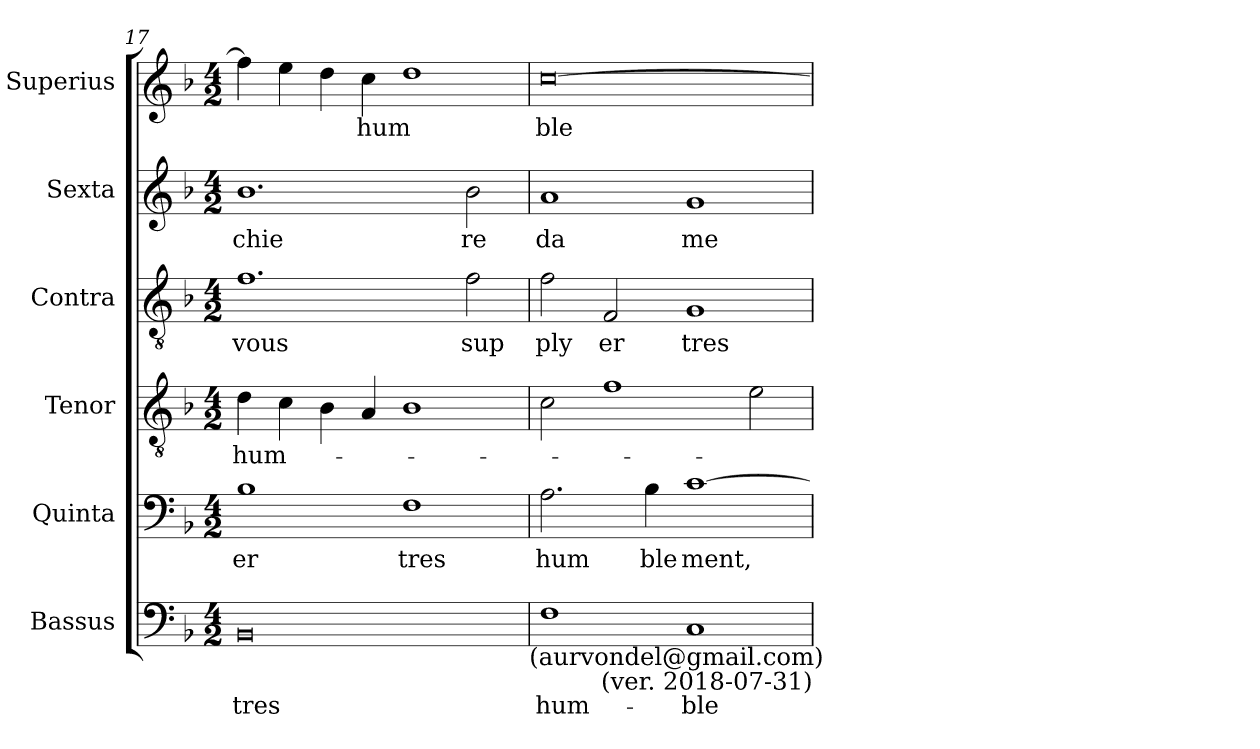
**kern	**text	**kern	**text	**kern	**text	**kern	**text	**kern	**text	**kern	**text
*part6	*part6	*part5	*part5	*part4	*part4	*part3	*part3	*part2	*part2	*part1	*part1
*staff6	*staff6	*staff5	*staff5	*staff4	*staff4	*staff3	*staff3	*staff2	*staff2	*staff1	*staff1
*I"Bassus	*	*I"Quinta	*	*I"Tenor	*	*I"Contra	*	*I"Sexta	*	*I"Superius	*
*clefF4	*	*clefF4	*	*clefGv2	*	*clefGv2	*	*clefG2	*	*clefG2	*
*k[b-]	*	*k[b-]	*	*k[b-]	*	*k[b-]	*	*k[b-]	*	*k[b-]	*
*F:	*	*F:	*	*F:	*	*F:	*	*F:	*	*F:	*
*M4/2	*	*M4/2	*	*M4/2	*	*M4/2	*	*M4/2	*	*M4/2	*
=17	=17	=17	=17	=17	=17	=17	=17	=17	=17	=17	=17
!	!LO:LY:b:cj	!	!LO:LY:b:cj	!	!LO:LY:b	!	!LO:LY:b:cj	!	!LO:LY:b:cj	!	!
0BB-	tres	1B-	er	4d\	hum-	1.f	vous	1.b-	chie	4ff\]	.
.	.	.	.	4c\	.	.	.	.	.	4ee\	.
.	.	.	.	4B-\	.	.	.	.	.	4dd\	.
!	!	!	!	!	!	!	!	!	!	!	!LO:LY:b
.	.	.	.	4A/	.	.	.	.	.	4cc\	hum
!	!	!	!LO:LY:b:cj	!	!	!	!	!	!	!	!
.	.	1F	tres	1B-	.	.	.	.	.	1dd	.
!	!	!	!	!	!	!	!LO:LY:b:cj	!	!LO:LY:b:cj	!	!
.	.	.	.	.	.	2f\	sup	2b-\	re	.	.
!LO:TX:b:t=(aurvondel@gmail.com)	!	!	!	!	!	!	!	!	!	!	!
=18	=18	=18	=18	=18	=18	=18	=18	=18	=18	=18	=18
!	!LO:LY:b:cj	!	!LO:LY:b:cj	!	!	!	!LO:LY:b:cj	!	!LO:LY:b:cj	!	!LO:LY:b:cj
1F	hum-	2.A\	hum	2c\	.	2f\	ply	1a	da	[>0cc	ble
!	!	!	!	!	!	!	!LO:LY:b:cj	!	!	!	!
.	.	.	.	1f	.	2F/	er	.	.	.	.
!	!	!	!LO:LY:b:cj	!	!	!	!	!	!	!	!
.	.	4B-\	ble	.	.	.	.	.	.	.	.
!	!LO:LY:b:cj	!	!LO:LY:b	!	!	!	!LO:LY:b:cj	!	!LO:LY:b:cj	!	!
1C	-ble-	[>1c	ment,	.	.	1G	tres	1g	me	.	.
.	.	.	.	2e\	.	.	.	.	.	.	.
!LO:TX:b:t=(ver. 2018-07-31)	!	!	!	!	!	!	!	!	!	!	!
=	=	=	=	=	=	=	=	=	=	=	=
*-	*-	*-	*-	*-	*-	*-	*-	*-	*-	*-	*-
